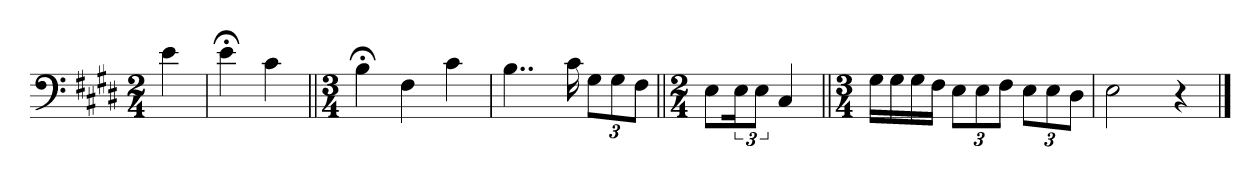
**kern
*part1
*staff1
*clefF4
*k[f#c#g#d#]
*M2/4
=
4e\
=1
4e;<\
4c#\
=2||
*M3/4
4B;<\
4F#\
4c#\
=3
4..B\
16c#\
12G#\L
12G#\
12F#\J
=4||
*M2/4
8E\L
24E\K
12E\J
4C#/
=5||
*M3/4
16G#\LL
16G#\
16G#\
16F#\JJ
12E\L
12E\
12F#\J
12E\L
12E\
12D#\J
=6
2E\
4r
==
*-
